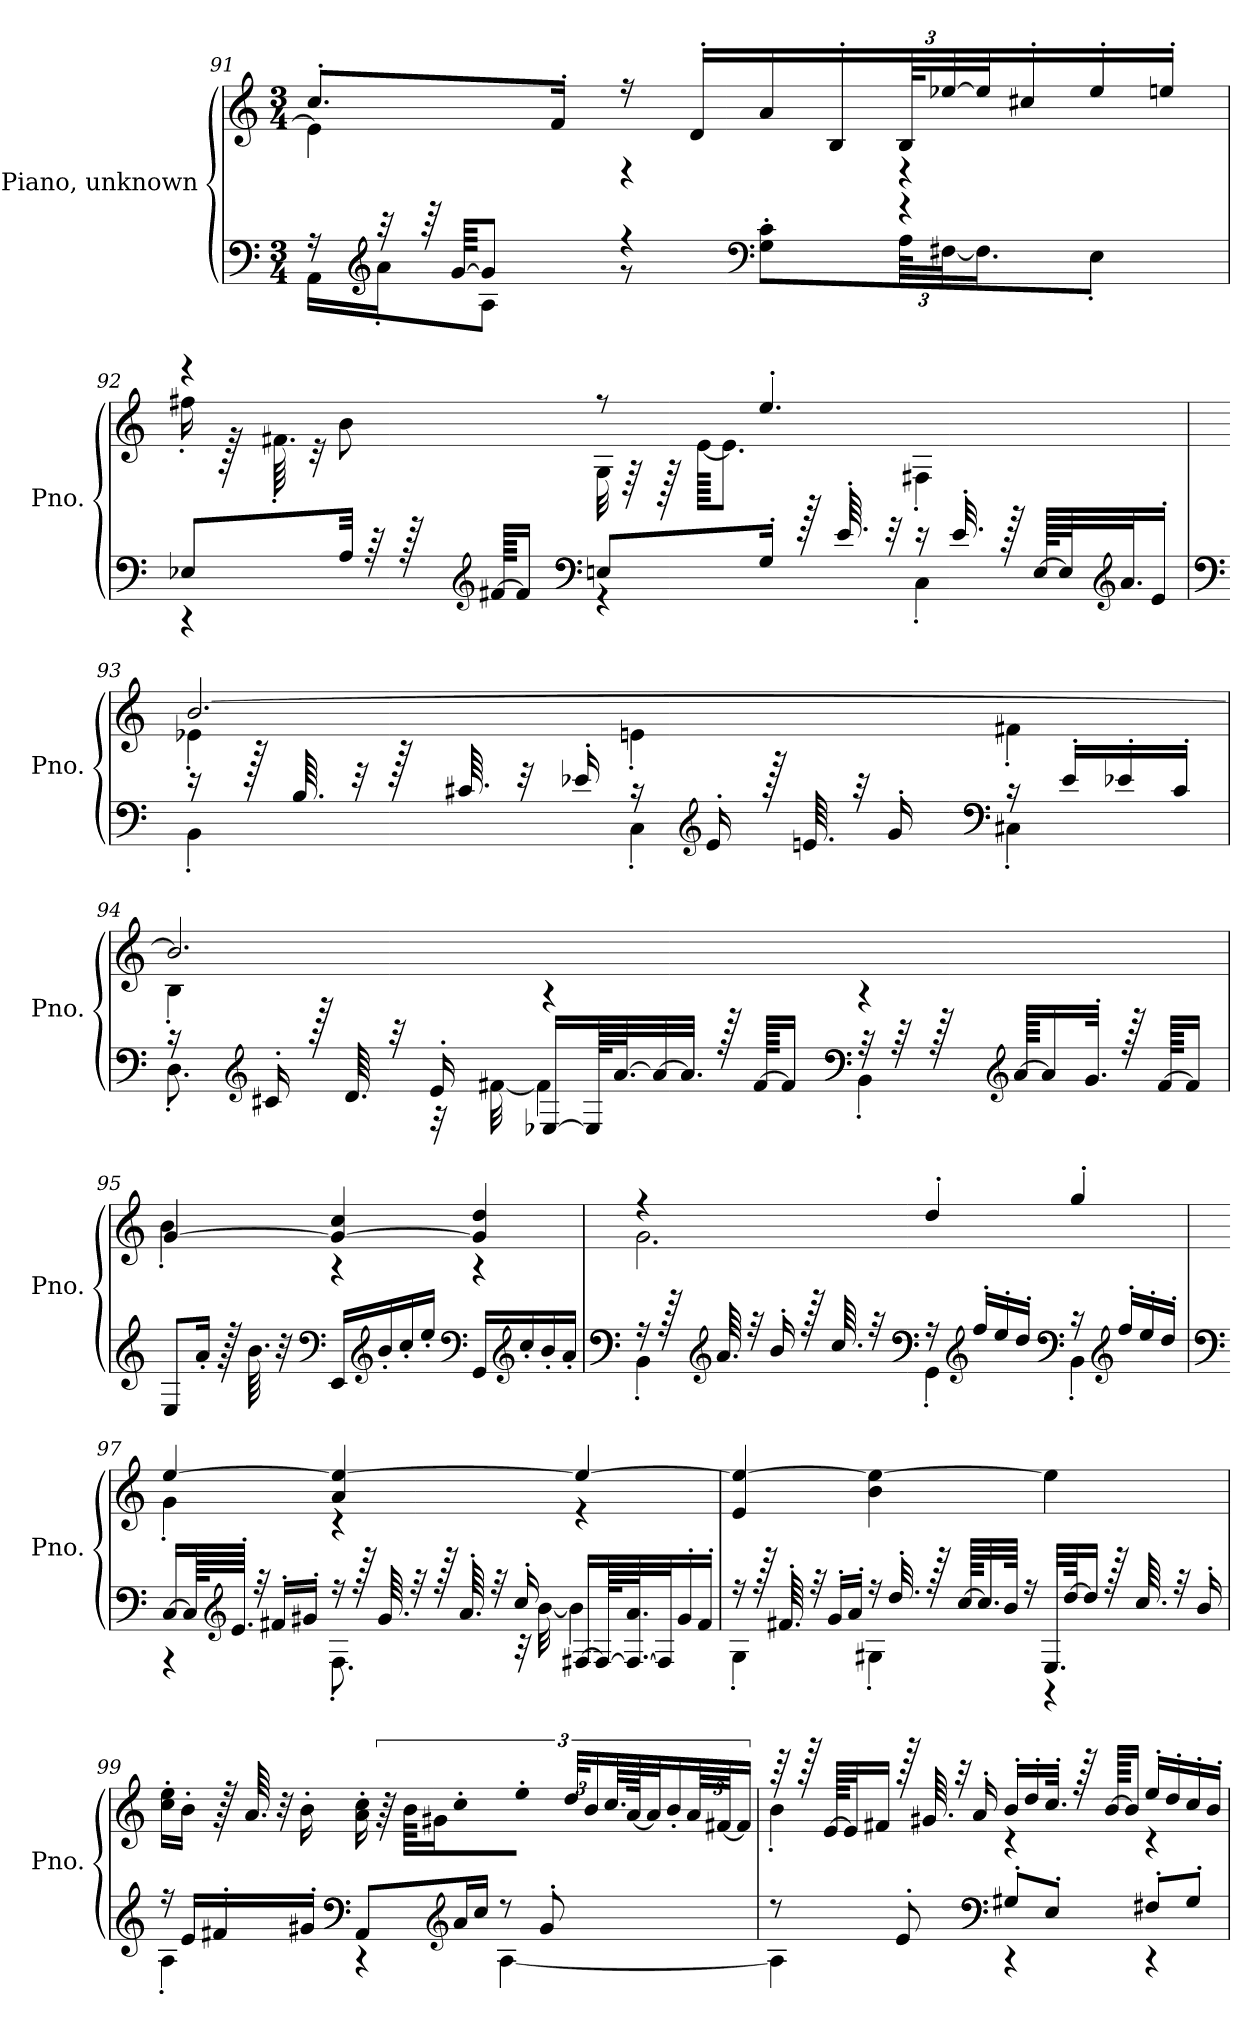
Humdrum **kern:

**kern	**kern
*part1	*part1
*staff2	*staff1
*I"Piano, unknown	*
*I'Pno.	*
*clefF4	*clefG2
*k[]	*k[]
*M3/4	*M3/4
=91	=91
*^	*^
16r	16AA\LL	8.cc'/L	4e\]
*clefG2	*	*	*
32r	16a'\J	.	.
64r	.	.	.
[64g/KKKL	.	.	.
8g/J]	8A\J	.	.
.	.	16f'/Jk	.
4r	8r	16r	4r
.	.	16d'/LL	.
*clefF4	*	*	*
.	8G\' 8c\'L	16a/	.
.	.	16B'/	.
*	*Xbrackettup	*Xbrackettup	*
4r	96A\KLL	96B/KL	4r
.	[48F#X\J	[48ee-X/	.
.	16.F#\J]	32ee-/J]	.
.	.	16cc#X'/	.
.	8E'\J	16ee-'/	.
.	.	16een'/JJ	.
!!LO:LB:g=z	!!
=92	=92	=92	=92
8E-X/L	4r	4r	16ff#X'\
.	.	.	128r
.	.	.	64.f#X'\
.	.	.	32r
32A/Jkk	.	.	8b\
64r	.	.	.
128r	.	.	.
*clefG2	*	*	*
[128f#X/KKKLL	.	.	.
16f#/JJ]	.	.	.
*clefF4	*	*	*
8En/L	4r	8r	32G\
.	.	.	64r
.	.	.	128r
.	.	.	[128e\KKKKL
.	.	.	8.e\J]
16G'/Jk	.	4.ee'/	.
128r	.	.	.
64.e'/	.	.	.
32r	.	.	.
16r	4C'\	.	4F#X'\
32.e'/	.	.	.
128r	.	.	.
[128E/KLLLL	.	.	.
64E/J]	.	.	.
*clefG2	*	*	*
32.a/J	.	.	.
16e'/JJ	.	.	.
!!LO:PB:g=z	!!
=93	=93	=93	=93
*clefF4	*	*	*
16r	4BB'\	[2.b/	4e-X'\
128r	.	.	.
64.B/	.	.	.
32r	.	.	.
128r	.	.	.
64.c#X/	.	.	.
32r	.	.	.
16e-X'/	.	.	.
16r	4C'\	.	4en'\
*clefG2	*	*	*
16e-'/	.	.	.
128r	.	.	.
64.en/	.	.	.
32r	.	.	.
16g'/	.	.	.
*clefF4	*	*	*
16r	4C#X'\	.	4f#X'\
16e'/LL	.	.	.
16e-X'/	.	.	.
16c#'/JJ	.	.	.
!!LO:LB:g=z	!!
=94	=94	=94	=94
16r	8.D'\	2.b/]	4B'\
*clefG2	*	*	*
16c#X'/	.	.	.
128r	.	.	.
64.d/	.	.	.
32r	.	.	.
16e'/	32r	.	.
.	[32f#X\	.	.
[16E-X/LL	4f#\]	.	4r
128E-/KLL]	.	.	.
[64.a/J	.	.	.
32a/_	.	.	.
32.a/JJJ]	.	.	.
128r	.	.	.
[128f#/KKKLL	.	.	.
16f#/JJ]	.	.	.
*clefF4	*	*	*
32r	4BB'\	.	4r
64r	.	.	.
128r	.	.	.
*clefG2	*	*	*
[128a/KKKLL	.	.	.
16a/]	.	.	.
32.g'/JJk	.	.	.
128r	.	.	.
[128f#/KKKLL	.	.	.
16f#/JJ]	.	.	.
*v	*v	*	*
!!LO:LB:g=z	!!
=95	=95	=95
8E/L	[4g/	4b'\
16a'/Jk	.	.
128r	.	.
64.b\	.	.
32r	.	.
*clefF4	*	*
16EE/LL	4g/_ 4cc/	4r
*clefG2	*	*
16b'/	.	.
16cc'/	.	.
16ee'/JJ	.	.
*clefF4	*	*
16GG/LL	4g/] 4dd/	4r
*clefG2	*	*
16cc'/	.	.
16b'/	.	.
16a'/JJ	.	.
!!LO:LB:g=z	!!
=96	=96	=96
*clefF4	*	*
*^	*	*
16r	4BB'\	4r	2.g\
128r	.	.	.
*clefG2	*	*	*
64.a/	.	.	.
32r	.	.	.
16b'/	.	.	.
128r	.	.	.
64.cc/	.	.	.
32r	.	.	.
*clefF4	*	*	*
16r	4GG'\	4dd'/	.
*clefG2	*	*	*
16ff'/LL	.	.	.
16ee'/	.	.	.
16dd'/JJ	.	.	.
*clefF4	*	*	*
16r	4BB'\	4gg'/	.
*clefG2	*	*	*
16ff'/LL	.	.	.
16ee'/	.	.	.
16dd'/JJ	.	.	.
!!LO:LB:g=z	!!
=97	=97	=97	=97
*clefF4	*	*	*
[16C/LL	4r	[4ee/	4g'\
128C/KLL]	.	.	.
*clefG2	*	*	*
64.e'/JJJJ	.	.	.
32r	.	.	.
16f#X'/LL	.	.	.
16g#X'/JJ	.	.	.
16r	8.F'\	4a/ 4ee/_	4r
128r	.	.	.
64.g#/	.	.	.
32r	.	.	.
128r	.	.	.
64.a'/	.	.	.
32r	.	.	.
16cc'/	32r	.	.
.	[32b\	.	.
[16F#X/LL	4b\]	4ee/_	4r
128F#/KLL_	.	.	.
64.F#/_ 64.a/J	.	.	.
32F#/J]	.	.	.
16g#'/	.	.	.
16f#'/JJ	.	.	.
*	*	*v	*v
!!LO:LB:g=z
=98	=98	=98
16r	4G'\	4e/ 4ee/_
128r	.	.
64.f#X'/	.	.
32r	.	.
16g'/LL	.	.
16a'/JJ	.	.
16r	4G#X'\	4b\ 4ee\_
32.dd'/	.	.
128r	.	.
[128cc/KKLLL	.	.
32.cc/]	.	.
64b/JJJk	.	.
16r	.	.
32.E/LLL	4r	4ee\]
[64dd/JK	.	.
16dd/JJ]	.	.
128r	.	.
64.cc/	.	.
32r	.	.
16b'/	.	.
!!LO:PB:g=z
=99	=99	=99
16r	4A'\	16cc\' 16ee\'LL
16e/LL	.	16b'\JJ
16f#X'/	.	128r
.	.	64.a/
.	.	32r
16g#X'/JJ	.	16b'\
*clefF4	*	*
8AA/L	4r	16a\' 16cc\'
*	*	*brackettup
.	.	96r
.	.	96b\KKLL
.	.	24g#X\
*clefG2	*	*
16a/L	.	16cc'\
16cc/JJ	.	16ee'\JJ
*	*	*Xbrackettup
8r	[4A\	48dd/KLL
.	.	24b/
.	.	64.cc/LL
.	.	[128a/JK
.	.	32a/J]
8g#'/	.	16b'/
.	.	96a/LL
.	.	[96f#X/JJ
.	.	24f#/JJ]
!!LO:LB:g=z
=100	=100	=100
*	*	*^
8r	4A\]	64r	4b'\
.	.	128r	.
.	.	[128e/KKLLL	.
.	.	32e/J]	.
.	.	16f#X/JJ	.
8e'/	.	128r	.
.	.	64.g#X/	.
.	.	32r	.
.	.	16a'/	.
*clefF4	*	*	*
8G#X'/L	4r	16b'/LL	4r
.	.	16dd'/	.
8E'/J	.	32.cc'/JJk	.
.	.	128r	.
.	.	[128b/KKKLL	.
.	.	16b/JJ]	.
8F#X'/L	4r	16ee'/LL	4r
.	.	16dd'/	.
8G#'/J	.	16cc'/	.
.	.	16b'/JJ	.
*v	*v	*	*
*	*v	*v
=	=
*-	*-
